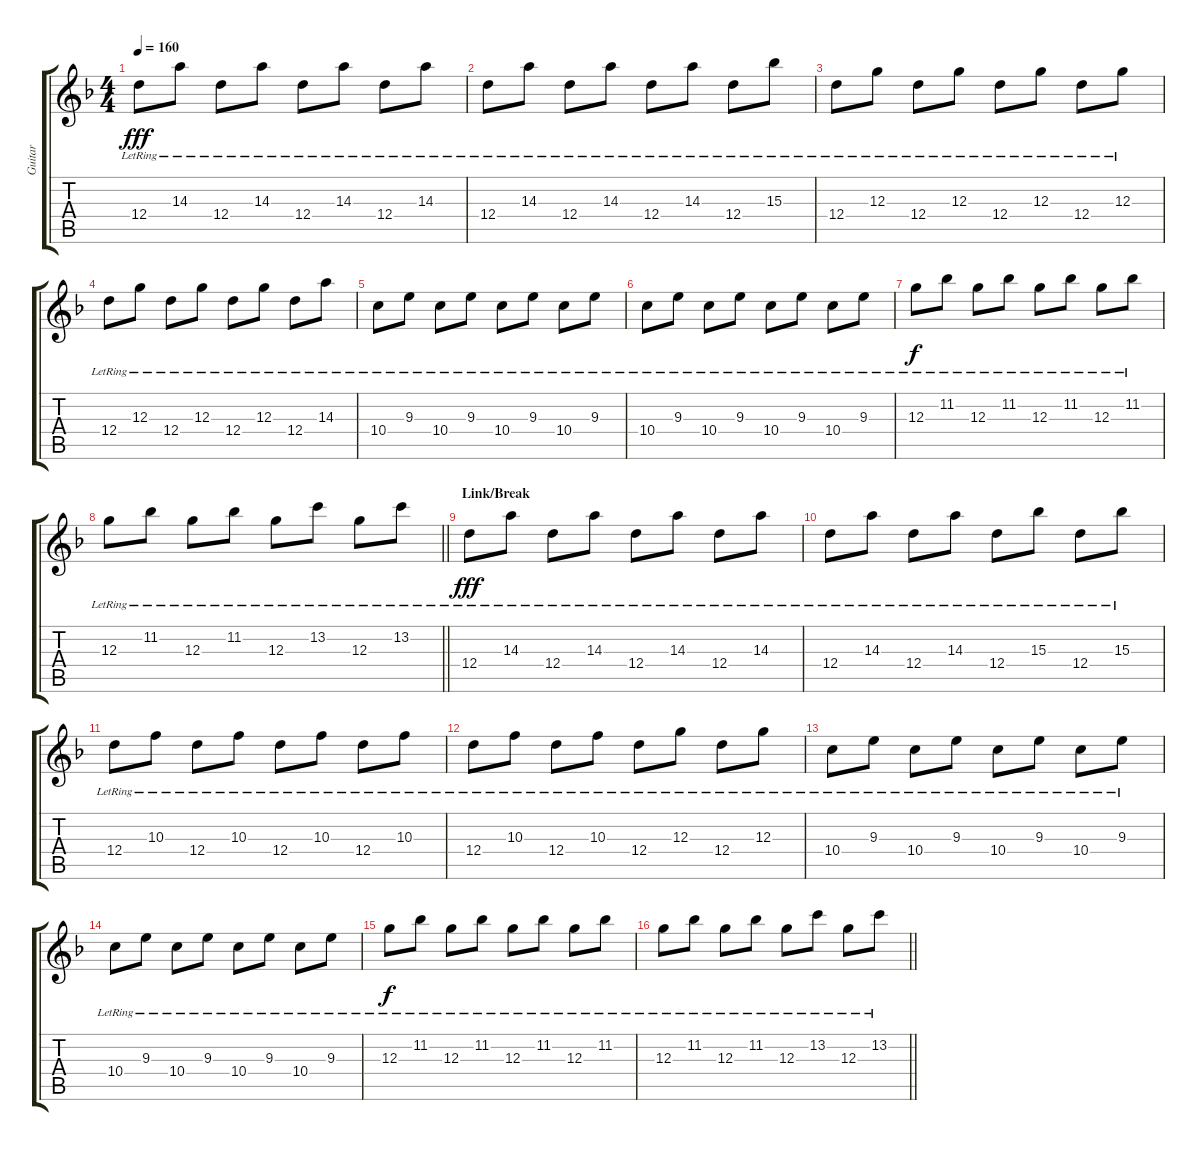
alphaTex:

\track ("Guitar" "Guitar") {instrument electricguitarmuted}
\staff {score tabs}
\tuning (E4 B3 G3 D3 A2 E2) {hide}
\ts (4 4)
\tempo 160
\clef g2
\ks f
12.4{lr}.8{dy fff} 14.3{lr}.8 12.4{lr}.8 14.3{lr}.8 12.4{lr}.8 14.3{lr}.8 12.4{lr}.8 14.3{lr}.8 |
12.4{lr}.8 14.3{lr}.8 12.4{lr}.8 14.3{lr}.8 12.4{lr}.8 14.3{lr}.8 12.4{lr}.8 15.3{lr}.8 |
12.4{lr}.8 12.3{lr}.8 12.4{lr}.8 12.3{lr}.8 12.4{lr}.8 12.3{lr}.8 12.4{lr}.8 12.3{lr}.8 |
12.4{lr}.8 12.3{lr}.8 12.4{lr}.8 12.3{lr}.8 12.4{lr}.8 12.3{lr}.8 12.4{lr}.8 14.3{lr}.8 |
10.4{lr}.8 9.3{lr}.8 10.4{lr}.8 9.3{lr}.8 10.4{lr}.8 9.3{lr}.8 10.4{lr}.8 9.3{lr}.8 |
10.4{lr}.8 9.3{lr}.8 10.4{lr}.8 9.3{lr}.8 10.4{lr}.8 9.3{lr}.8 10.4{lr}.8 9.3{lr}.8 |
12.3{lr}.8{dy f} 11.2{lr}.8 12.3{lr}.8 11.2{lr}.8 12.3{lr}.8 11.2{lr}.8 12.3{lr}.8 11.2{lr}.8 |
\barLineRight lightlight
12.3{lr}.8 11.2{lr}.8 12.3{lr}.8 11.2{lr}.8 12.3{lr}.8 13.2{lr}.8 12.3{lr}.8 13.2{lr}.8 |
\section ("" "Link/Break")
12.4{lr}.8{dy fff} 14.3{lr}.8 12.4{lr}.8 14.3{lr}.8 12.4{lr}.8 14.3{lr}.8 12.4{lr}.8 14.3{lr}.8 |
12.4{lr}.8 14.3{lr}.8 12.4{lr}.8 14.3{lr}.8 12.4{lr}.8 15.3{lr}.8 12.4{lr}.8 15.3{lr}.8 |
12.4{lr}.8 10.3{lr}.8 12.4{lr}.8 10.3{lr}.8 12.4{lr}.8 10.3{lr}.8 12.4{lr}.8 10.3{lr}.8 |
12.4{lr}.8 10.3{lr}.8 12.4{lr}.8 10.3{lr}.8 12.4{lr}.8 12.3{lr}.8 12.4{lr}.8 12.3{lr}.8 |
10.4{lr}.8 9.3{lr}.8 10.4{lr}.8 9.3{lr}.8 10.4{lr}.8 9.3{lr}.8 10.4{lr}.8 9.3{lr}.8 |
10.4{lr}.8 9.3{lr}.8 10.4{lr}.8 9.3{lr}.8 10.4{lr}.8 9.3{lr}.8 10.4{lr}.8 9.3{lr}.8 |
12.3{lr}.8{dy f} 11.2{lr}.8 12.3{lr}.8 11.2{lr}.8 12.3{lr}.8 11.2{lr}.8 12.3{lr}.8 11.2{lr}.8 |
\barLineRight lightlight
12.3{lr}.8 11.2{lr}.8 12.3{lr}.8 11.2{lr}.8 12.3{lr}.8 13.2{lr}.8 12.3{lr}.8 13.2{lr}.8
